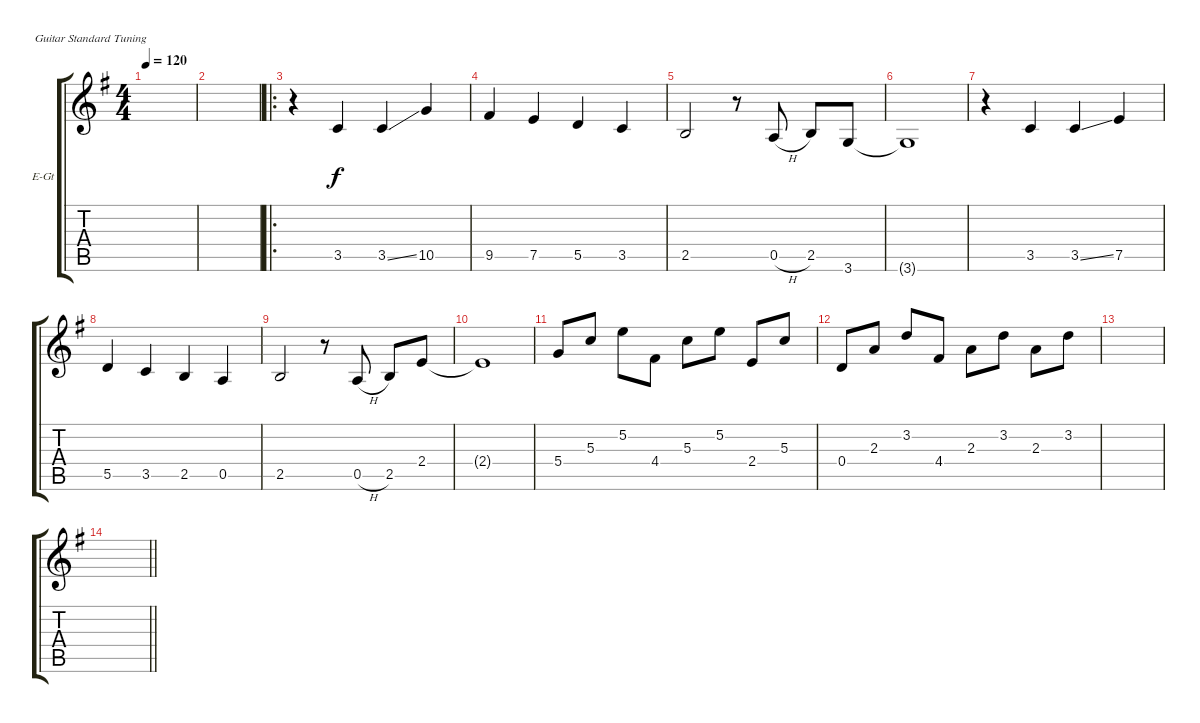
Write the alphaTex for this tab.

\defaultSystemsLayout 4
\bracketExtendMode groupsimilarinstruments
\firstSystemTrackNameOrientation horizontal
\otherSystemsTrackNameOrientation horizontal
\track ("Соляк" "E-Gt") {instrument electricguitarclean}
\staff {score tabs}
\tuning (E4 B3 G3 D3 A2 E2)
\ts (4 4)
\tempo 120
\clef g2
\scale
0.513944
\ks g
|
\scale
0.243028 |
\ro
\scale
0.243028 r.4 3.5.4 3.5{ss}.4 10.5.4 |
\scale
0.333333 9.5.4 7.5.4 5.5.4 3.5.4 |
\scale
0.333333 2.5.2 r.8 0.5{h}.8 2.5.8 3.6.8 |
\scale
0.333333 3.6{t}.1 |
\scale
0.333333 r.4 3.5.4 3.5{ss}.4 7.5.4 |
\scale
0.333333 5.5.4 3.5.4 2.5.4 0.5.4 |
\scale
0.333333 2.5.2 r.8 0.5{h}.8 2.5.8 2.4.8 |
\scale
0.333333 2.4{t}.1 |
\scale
0.333333 5.4.8 5.3.8 5.2.8 4.4.8 5.3.8 5.2.8 2.4.8 5.3.8 |
\scale
0.333333 0.4.8 2.3.8 3.2.8 4.4.8 2.3.8 3.2.8 2.3.8 3.2.8 |
|
\barLineRight lightlight
